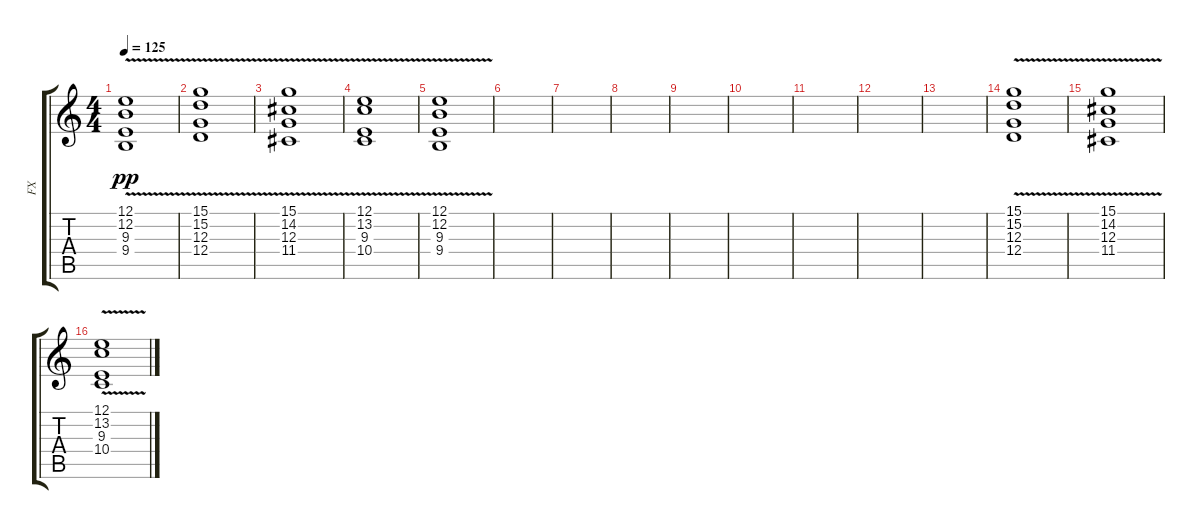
\track ("FX" "FX") {instrument pad1newage}
\staff {score tabs}
\tuning (E4 B3 G3 D3 A2 E2) {hide}
\ts (4 4)
\tempo 125
\clef g2
\ks c
(12.1{v} 12.2{v} 9.3 9.4).1{dy pp} |
(15.1{v} 15.2{v} 12.3 12.4).1 |
(15.1{v} 14.2{v} 12.3 11.4).1 |
(12.1{v} 13.2{v} 9.3 10.4).1 |
(12.1{v} 12.2{v} 9.3 9.4).1 |
|
|
|
|
|
|
|
|
(15.1{v} 15.2{v} 12.3 12.4).1 |
(15.1{v} 14.2{v} 12.3 11.4).1 |
(12.1{v} 13.2{v} 9.3 10.4).1
